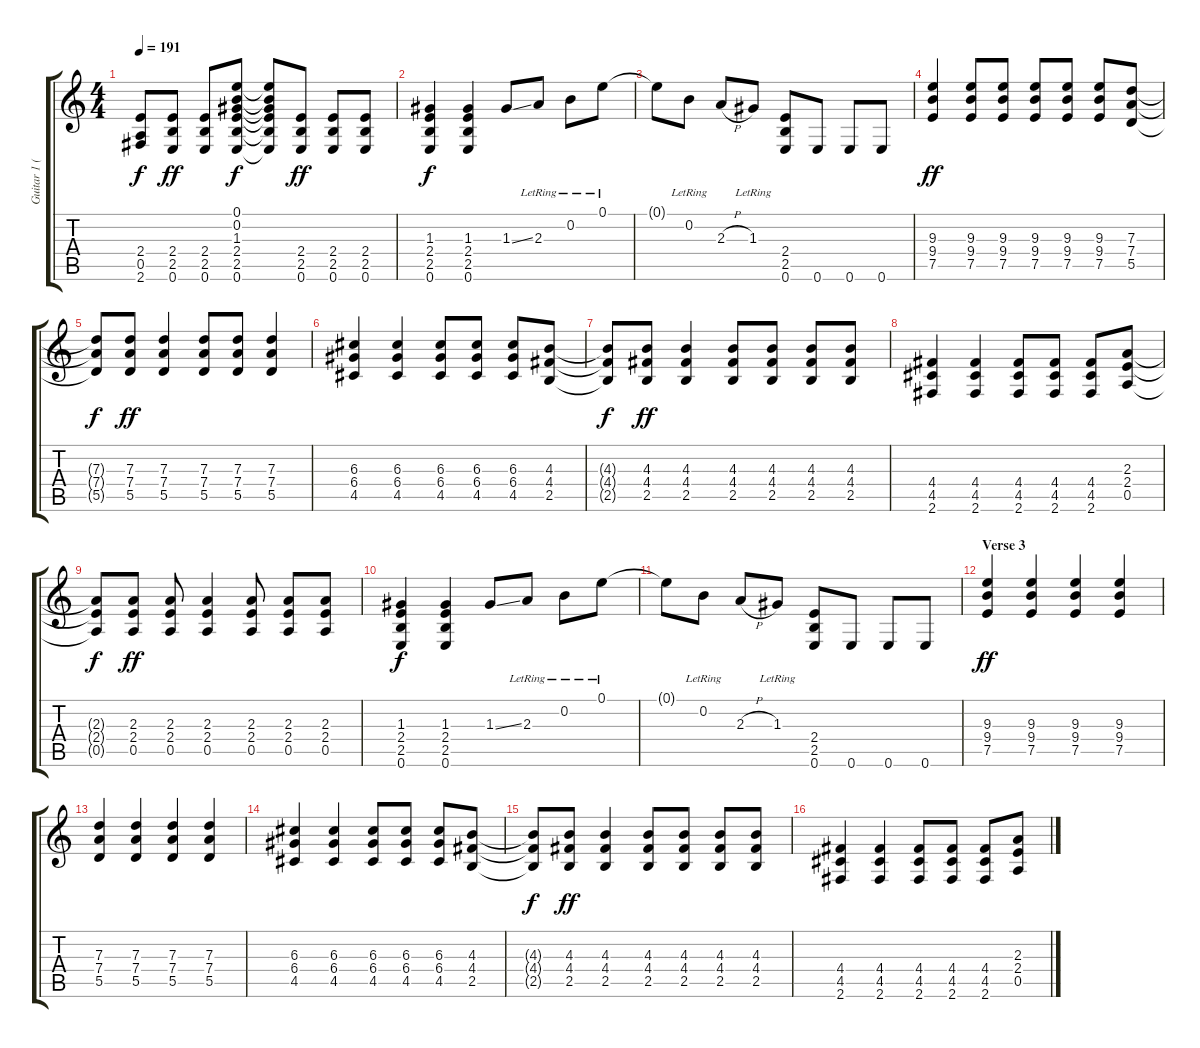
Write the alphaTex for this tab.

\track ("Guitar 1 (Billie Joe Armstrong)" "Guitar 1 (") {instrument distortionguitar}
\staff {score tabs}
\tuning (E4 B3 G3 D3 A2 E2) {hide}
\ts (4 4)
\tempo 191
\clef g2
\ks c
(2.4{t} 0.5{t} 2.6{t}).8{dy f} (2.4 2.5 0.6).8{dy ff} (2.4 2.5 0.6).8 (0.1 0.2 1.3 2.4 2.5 0.6).8{dy f} (0.1{t} 0.2{t} 1.3{t} 2.4{t} 2.5{t} 0.6{t}).8 (2.4 2.5 0.6).8{dy ff} (2.4 2.5 0.6).8 (2.4 2.5 0.6).8 |
(1.3 2.4 2.5 0.6).4{dy f} (1.3 2.4 2.5 0.6).4 1.3{ss}.8 2.3{lr}.8 0.2{lr}.8 0.1{lr}.8 |
0.1{t}.8 0.2{lr}.8 2.3{h}.8 1.3{lr}.8 (2.4 2.5 0.6).8 0.6.8 0.6.8 0.6.8 |
(9.3 9.4 7.5).4{dy ff} (9.3 9.4 7.5).8 (9.3 9.4 7.5).8 (9.3 9.4 7.5).8 (9.3 9.4 7.5).8 (9.3 9.4 7.5).8 (7.3 7.4 5.5).8 |
(7.3{t} 7.4{t} 5.5{t}).8{dy f} (7.3 7.4 5.5).8{dy ff} (7.3 7.4 5.5).4 (7.3 7.4 5.5).8 (7.3 7.4 5.5).8 (7.3 7.4 5.5).4 |
(6.3 6.4 4.5).4 (6.3 6.4 4.5).4 (6.3 6.4 4.5).8 (6.3 6.4 4.5).8 (6.3 6.4 4.5).8 (4.3 4.4 2.5).8 |
(4.3{t} 4.4{t} 2.5{t}).8{dy f} (4.3 4.4 2.5).8{dy ff} (4.3 4.4 2.5).4 (4.3 4.4 2.5).8 (4.3 4.4 2.5).8 (4.3 4.4 2.5).8 (4.3 4.4 2.5).8 |
(4.4 4.5 2.6).4 (4.4 4.5 2.6).4 (4.4 4.5 2.6).8 (4.4 4.5 2.6).8 (4.4 4.5 2.6).8 (2.3 2.4 0.5).8 |
(2.3{t} 2.4{t} 0.5{t}).8{dy f} (2.3 2.4 0.5).8{dy ff} (2.3 2.4 0.5).8 (2.3 2.4 0.5).4 (2.3 2.4 0.5).8 (2.3 2.4 0.5).8 (2.3 2.4 0.5).8 |
(1.3 2.4 2.5 0.6).4{dy f} (1.3 2.4 2.5 0.6).4 1.3{ss}.8 2.3{lr}.8 0.2{lr}.8 0.1{lr}.8 |
0.1{t}.8 0.2{lr}.8 2.3{h}.8 1.3{lr}.8 (2.4 2.5 0.6).8 0.6.8 0.6.8 0.6.8 |
\section ("" "Verse 3")
(9.3 9.4 7.5).4{dy ff} (9.3 9.4 7.5).4 (9.3 9.4 7.5).4 (9.3 9.4 7.5).4 |
(7.3 7.4 5.5).4 (7.3 7.4 5.5).4 (7.3 7.4 5.5).4 (7.3 7.4 5.5).4 |
(6.3 6.4 4.5).4 (6.3 6.4 4.5).4 (6.3 6.4 4.5).8 (6.3 6.4 4.5).8 (6.3 6.4 4.5).8 (4.3 4.4 2.5).8 |
(4.3{t} 4.4{t} 2.5{t}).8{dy f} (4.3 4.4 2.5).8{dy ff} (4.3 4.4 2.5).4 (4.3 4.4 2.5).8 (4.3 4.4 2.5).8 (4.3 4.4 2.5).8 (4.3 4.4 2.5).8 |
(4.4 4.5 2.6).4 (4.4 4.5 2.6).4 (4.4 4.5 2.6).8 (4.4 4.5 2.6).8 (4.4 4.5 2.6).8 (2.3 2.4 0.5).8
